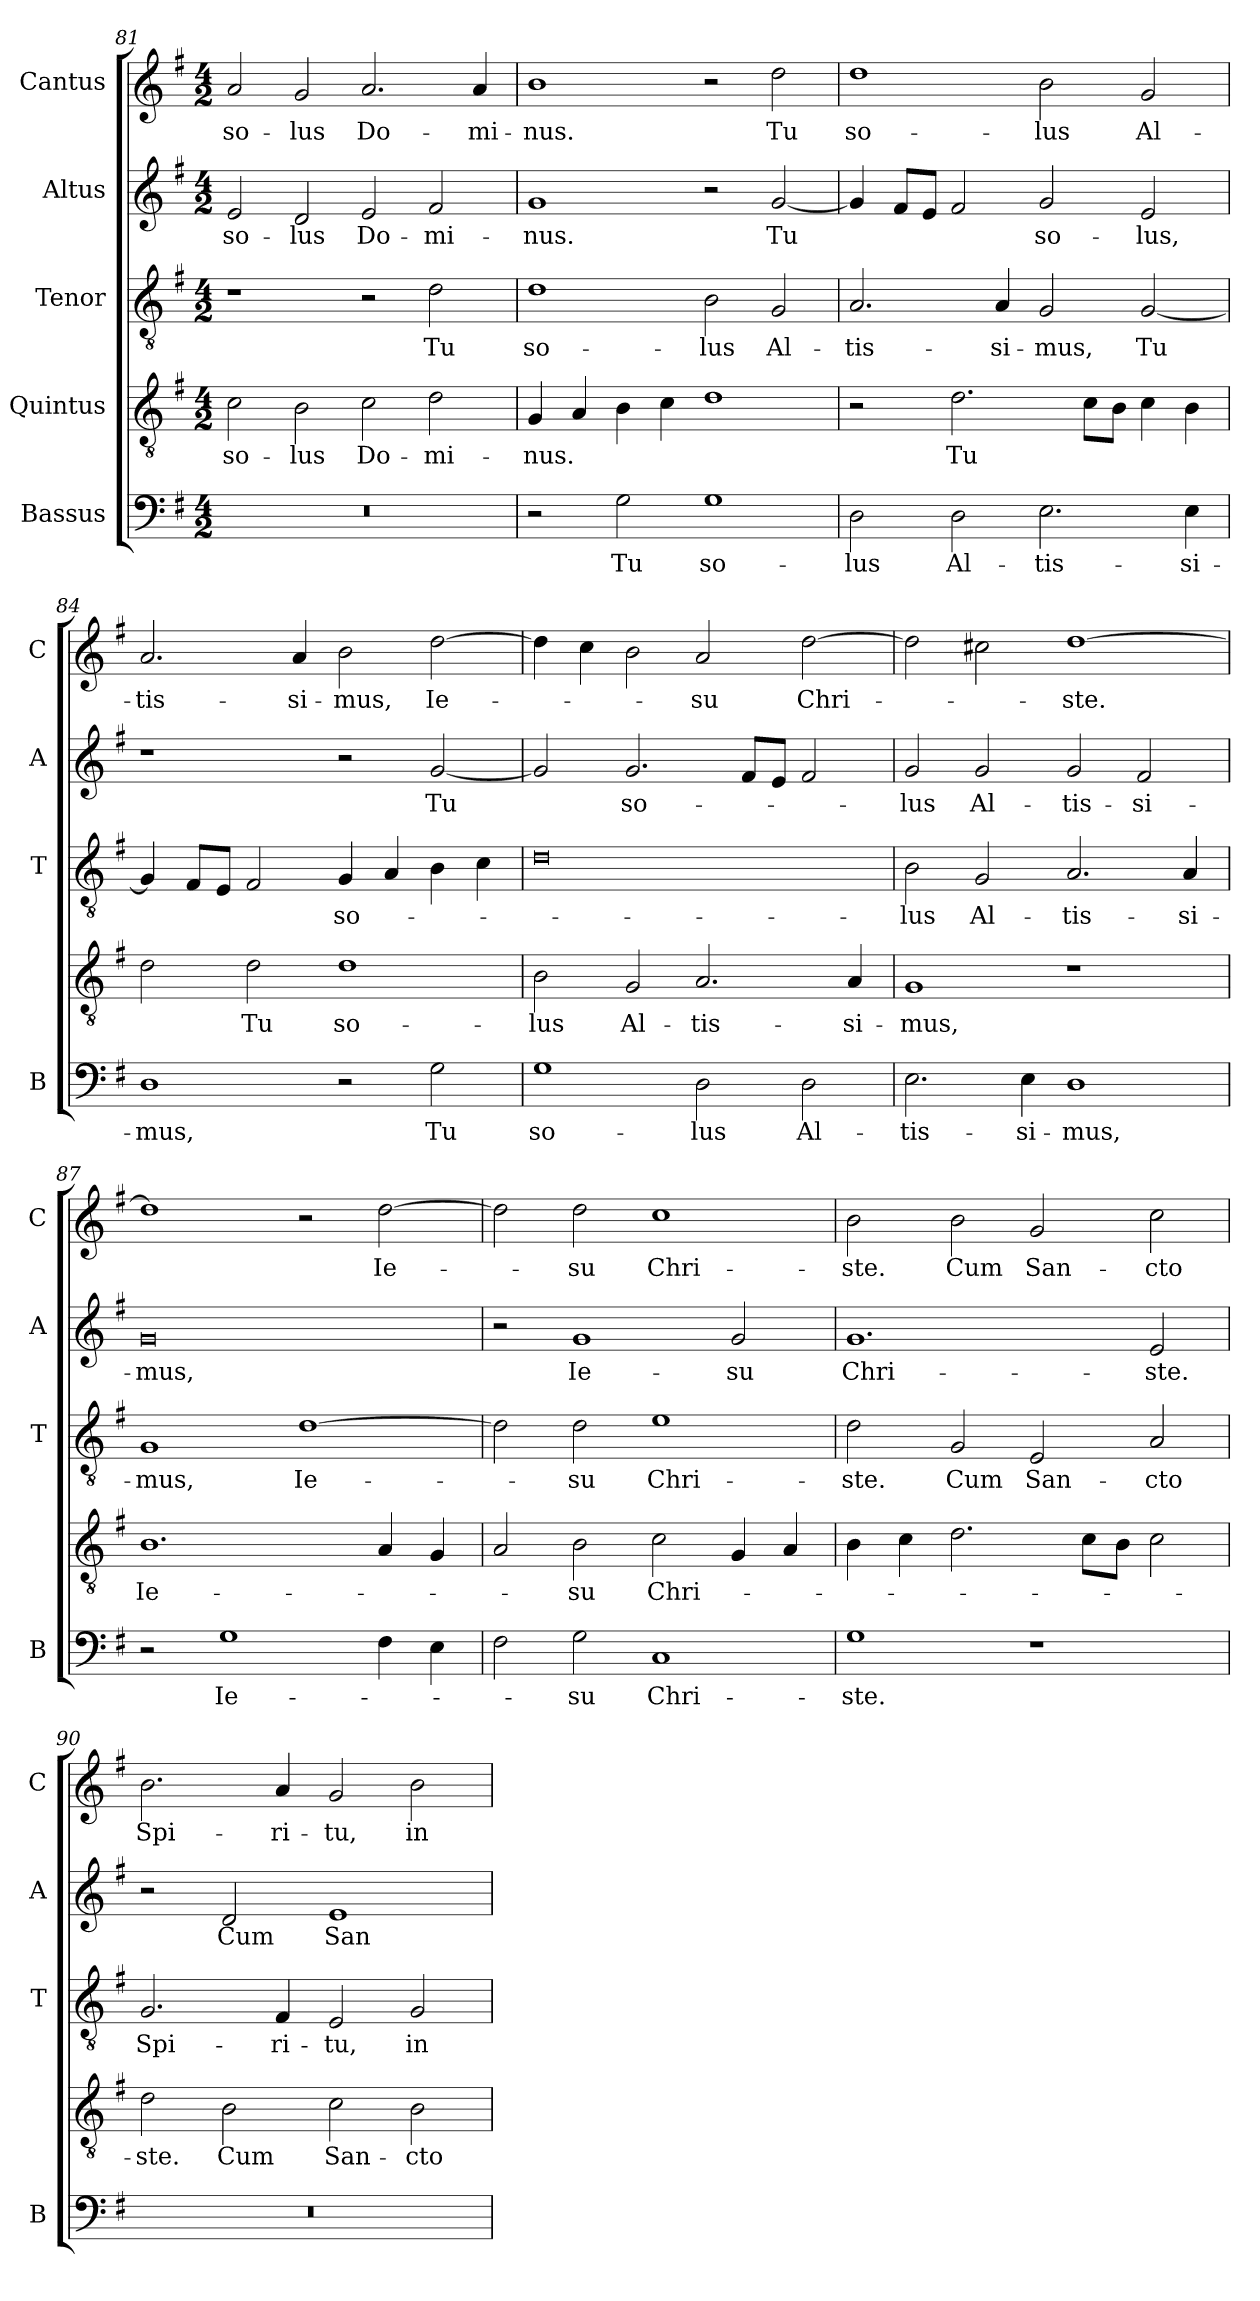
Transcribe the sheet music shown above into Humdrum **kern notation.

**kern	**text	**kern	**text	**kern	**text	**kern	**text	**kern	**text
*part5	*part5	*part4	*part4	*part3	*part3	*part2	*part2	*part1	*part1
*staff5	*staff5	*staff4	*staff4	*staff3	*staff3	*staff2	*staff2	*staff1	*staff1
*I"Bassus	*	*I"Quintus	*	*I"Tenor	*	*I"Altus	*	*I"Cantus	*
*I'B	*	*	*	*I'T	*	*I'A	*	*I'C	*
*clefF4	*	*clefGv2	*	*clefGv2	*	*clefG2	*	*clefG2	*
*k[f#]	*	*k[f#]	*	*k[f#]	*	*k[f#]	*	*k[f#]	*
*G:	*	*G:	*	*G:	*	*G:	*	*G:	*
*M4/2	*	*M4/2	*	*M4/2	*	*M4/2	*	*M4/2	*
=81	=81	=81	=81	=81	=81	=81	=81	=81	=81
!	!	!	!LO:LY:b	!	!	!	!LO:LY:b	!	!LO:LY:b
0r	.	2c\	so-	1r	.	2e/	so-	2a/	so-
!	!	!	!LO:LY:b	!	!	!	!LO:LY:b	!	!LO:LY:b
.	.	2B\	-lus	.	.	2d/	-lus	2g/	-lus
!	!	!	!LO:LY:b	!	!	!	!LO:LY:b	!	!LO:LY:b
.	.	2c\	Do-	2r	.	2e/	Do-	2.a/	Do-
!	!	!	!LO:LY:b	!	!LO:LY:b	!	!LO:LY:b	!	!
.	.	2d\	-mi-	2d\	Tu	2f#/	-mi-	.	.
!	!	!	!	!	!	!	!	!	!LO:LY:b
.	.	.	.	.	.	.	.	4a/	-mi-
=82	=82	=82	=82	=82	=82	=82	=82	=82	=82
!	!	!	!LO:LY:b	!	!LO:LY:b	!	!LO:LY:b	!	!LO:LY:b
2r	.	4G/	-nus.	1d	so-	1g	-nus.	1b	-nus.
.	.	4A/	.	.	.	.	.	.	.
!	!LO:LY:b	!	!	!	!	!	!	!	!
2G\	Tu	4B\	.	.	.	.	.	.	.
.	.	4c\	.	.	.	.	.	.	.
!	!LO:LY:b	!	!	!	!LO:LY:b	!	!	!	!
1G	so-	1d	.	2B\	-lus	2r	.	2r	.
!	!	!	!	!	!LO:LY:b	!	!LO:LY:b	!	!LO:LY:b
.	.	.	.	2G/	Al-	[2g/	Tu	2dd\	Tu
=83	=83	=83	=83	=83	=83	=83	=83	=83	=83
!	!LO:LY:b	!	!	!	!LO:LY:b	!	!	!	!LO:LY:b
2D\	-lus	2r	.	2.A/	-tis-	4g/]	.	1dd	so-
.	.	.	.	.	.	8f#/L	.	.	.
.	.	.	.	.	.	8e/J	.	.	.
!	!LO:LY:b	!	!LO:LY:b	!	!	!	!	!	!
2D\	Al-	2.d\	Tu	.	.	2f#/	.	.	.
!	!	!	!	!	!LO:LY:b	!	!	!	!
.	.	.	.	4A/	-si-	.	.	.	.
!	!LO:LY:b	!	!	!	!LO:LY:b	!	!LO:LY:b	!	!LO:LY:b
2.E\	-tis-	.	.	2G/	-mus,	2g/	so-	2b\	-lus
.	.	8c\L	.	.	.	.	.	.	.
.	.	8B\J	.	.	.	.	.	.	.
!	!	!	!	!	!LO:LY:b	!	!LO:LY:b	!	!LO:LY:b
.	.	4c\	.	[2G/	Tu	2e/	-lus,	2g/	Al-
!	!LO:LY:b	!	!	!	!	!	!	!	!
4E\	-si-	4B\	.	.	.	.	.	.	.
!!LO:LB:g=z
=84	=84	=84	=84	=84	=84	=84	=84	=84	=84
!	!LO:LY:b	!	!	!	!	!	!	!	!LO:LY:b
1D	-mus,	2d\	.	4G/]	.	1r	.	2.a/	-tis-
.	.	.	.	8F#/L	.	.	.	.	.
.	.	.	.	8E/J	.	.	.	.	.
!	!	!	!LO:LY:b	!	!	!	!	!	!
.	.	2d\	Tu	2F#/	.	.	.	.	.
!	!	!	!	!	!	!	!	!	!LO:LY:b
.	.	.	.	.	.	.	.	4a/	-si-
!	!	!	!LO:LY:b	!	!LO:LY:b	!	!	!	!LO:LY:b
2r	.	1d	so-	4G/	so-	2r	.	2b\	-mus,
.	.	.	.	4A/	.	.	.	.	.
!	!LO:LY:b	!	!	!	!	!	!LO:LY:b	!	!LO:LY:b
2G\	Tu	.	.	4B\	.	[2g/	Tu	[2dd\	Ie-
.	.	.	.	4c\	.	.	.	.	.
=85	=85	=85	=85	=85	=85	=85	=85	=85	=85
!	!LO:LY:b	!	!LO:LY:b	!	!	!	!	!	!
1G	so-	2B\	-lus	0d	.	2g/]	.	4dd\]	.
.	.	.	.	.	.	.	.	4cc\	.
!	!	!	!LO:LY:b	!	!	!	!LO:LY:b	!	!
.	.	2G/	Al-	.	.	2.g/	so-	2b\	.
!	!LO:LY:b	!	!LO:LY:b	!	!	!	!	!	!LO:LY:b
2D\	-lus	2.A/	-tis-	.	.	.	.	2a/	-su
.	.	.	.	.	.	8f#/L	.	.	.
.	.	.	.	.	.	8e/J	.	.	.
!	!LO:LY:b	!	!	!	!	!	!	!	!LO:LY:b
2D\	Al-	.	.	.	.	2f#/	.	[2dd\	Chri-
!	!	!	!LO:LY:b	!	!	!	!	!	!
.	.	4A/	-si-	.	.	.	.	.	.
=86	=86	=86	=86	=86	=86	=86	=86	=86	=86
!	!LO:LY:b	!	!LO:LY:b	!	!LO:LY:b	!	!LO:LY:b	!	!
2.E\	-tis-	1G	-mus,	2B\	-lus	2g/	-lus	2dd\]	.
!	!	!	!	!	!LO:LY:b	!	!LO:LY:b	!	!
.	.	.	.	2G/	Al-	2g/	Al-	2cc#X\	.
!	!LO:LY:b	!	!	!	!	!	!	!	!
4E\	-si-	.	.	.	.	.	.	.	.
!	!LO:LY:b	!	!	!	!LO:LY:b	!	!LO:LY:b	!	!LO:LY:b
1D	-mus,	1r	.	2.A/	-tis-	2g/	-tis-	[1dd	-ste.
!	!	!	!	!	!	!	!LO:LY:b	!	!
.	.	.	.	.	.	2f#/	-si-	.	.
!	!	!	!	!	!LO:LY:b	!	!	!	!
.	.	.	.	4A/	-si-	.	.	.	.
=87	=87	=87	=87	=87	=87	=87	=87	=87	=87
!	!	!	!LO:LY:b	!	!LO:LY:b	!	!LO:LY:b	!	!
2r	.	1.B	Ie-	1G	-mus,	0g	-mus,	1dd]	.
!	!LO:LY:b	!	!	!	!	!	!	!	!
1G	Ie-	.	.	.	.	.	.	.	.
!	!	!	!	!	!LO:LY:b	!	!	!	!
.	.	.	.	[1d	Ie-	.	.	2r	.
!	!	!	!	!	!	!	!	!	!LO:LY:b
4F#\	.	4A/	.	.	.	.	.	[2dd\	Ie-
4E\	.	4G/	.	.	.	.	.	.	.
!!LO:LB:g=z
=88	=88	=88	=88	=88	=88	=88	=88	=88	=88
2F#\	.	2A/	.	2d\]	.	2r	.	2dd\]	.
!	!LO:LY:b	!	!LO:LY:b	!	!LO:LY:b	!	!LO:LY:b	!	!LO:LY:b
2G\	-su	2B\	-su	2d\	-su	1g	Ie-	2dd\	-su
!	!LO:LY:b	!	!LO:LY:b	!	!LO:LY:b	!	!	!	!LO:LY:b
1C	Chri-	2c\	Chri-	1e	Chri-	.	.	1cc	Chri-
!	!	!	!	!	!	!	!LO:LY:b	!	!
.	.	4G/	.	.	.	2g/	-su	.	.
.	.	4A/	.	.	.	.	.	.	.
=89	=89	=89	=89	=89	=89	=89	=89	=89	=89
!	!LO:LY:b	!	!	!	!LO:LY:b	!	!LO:LY:b	!	!LO:LY:b
1G	-ste.	4B\	.	2d\	-ste.	1.g	Chri-	2b\	-ste.
.	.	4c\	.	.	.	.	.	.	.
!	!	!	!	!	!LO:LY:b	!	!	!	!LO:LY:b
.	.	2.d\	.	2G/	Cum	.	.	2b\	Cum
!	!	!	!	!	!LO:LY:b	!	!	!	!LO:LY:b
1r	.	.	.	2E/	San-	.	.	2g/	San-
.	.	8c\L	.	.	.	.	.	.	.
.	.	8B\J	.	.	.	.	.	.	.
!	!	!	!	!	!LO:LY:b	!	!LO:LY:b	!	!LO:LY:b
.	.	2c\	.	2A/	-cto	2e/	-ste.	2cc\	-cto
=90	=90	=90	=90	=90	=90	=90	=90	=90	=90
!	!	!	!LO:LY:b	!	!LO:LY:b	!	!	!	!LO:LY:b
0r	.	2d\	-ste.	2.G/	Spi-	2r	.	2.b\	Spi-
!	!	!	!LO:LY:b	!	!	!	!LO:LY:b	!	!
.	.	2B\	Cum	.	.	2d/	Cum	.	.
!	!	!	!	!	!LO:LY:b	!	!	!	!LO:LY:b
.	.	.	.	4F#/	-ri-	.	.	4a/	-ri-
!	!	!	!LO:LY:b	!	!LO:LY:b	!	!LO:LY:b	!	!LO:LY:b
.	.	2c\	San-	2E/	-tu,	1e	San-	2g/	-tu,
!	!	!	!LO:LY:b	!	!LO:LY:b	!	!	!	!LO:LY:b
.	.	2B\	-cto	2G/	in	.	.	2b\	in
=	=	=	=	=	=	=	=	=	=
*-	*-	*-	*-	*-	*-	*-	*-	*-	*-
